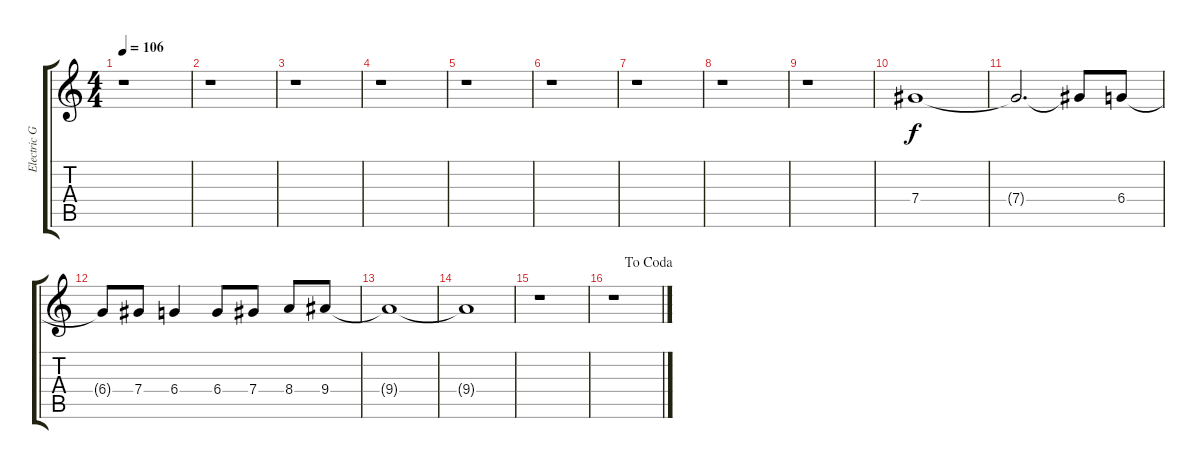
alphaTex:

\track ("Electric Guitar (w/dist.)" "Electric G") {instrument distortionguitar}
\staff {score tabs}
\tuning (Eb4 Bb3 Gb3 Db3 Ab2 Eb2) {hide}
\ts (4 4)
\tempo 106
\clef g2
\ks c
r.1{dy f} |
r.1 |
r.1 |
r.1 |
r.1 |
r.1 |
r.1 |
r.1 |
r.1 |
7.4.1 |
7.4{t}.2{d} 7.4{t}.8 6.4.8 |
6.4{t}.8 7.4.8 6.4.4 6.4.8 7.4.8 8.4.8 9.4.8 |
9.4{t}.1 |
9.4{t}.1 |
r.1 |
\jump dacoda
r.1
